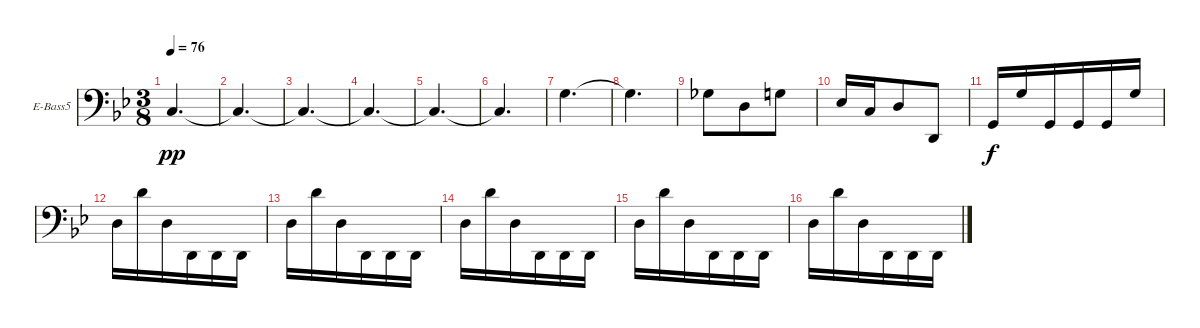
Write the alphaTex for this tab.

\defaultSystemsLayout 4
\bracketExtendMode groupsimilarinstruments
\firstSystemTrackNameOrientation horizontal
\otherSystemsTrackNameOrientation horizontal
\track ("Violoncello" "E-Bass5") {instrument electricbassfinger}
\staff {score}
\tuning (G2 D2 A1 E1 B0)
\ts (3 8)
\tempo 76
\clef f4
\ks gminor
3.3{t}.4{d dy pp} |
3.3{t}.4{d} |
3.3{t}.4{d} |
3.3{t}.4{d} |
3.3{t}.4{d} |
3.3{t}.4{d} |
0.1.4{d} |
0.1{t}.4{d} |
4.2.8 0.2.8 0.1.8 |
1.2.16 3.3.16 0.2.8 3.5.8 |
3.4.16{dy f} 0.1.16 3.4.16 3.4.16 3.4.16 0.1.16 |
0.2.16 7.1.16 0.2.16 3.5.16 3.5.16 3.5.16 |
0.2.16 7.1.16 0.2.16 3.5.16 3.5.16 3.5.16 |
0.2.16 7.1.16 0.2.16 3.5.16 3.5.16 3.5.16 |
0.2.16 7.1.16 0.2.16 3.5.16 3.5.16 3.5.16 |
0.2.16 7.1.16 0.2.16 3.5.16 3.5.16 3.5.16
